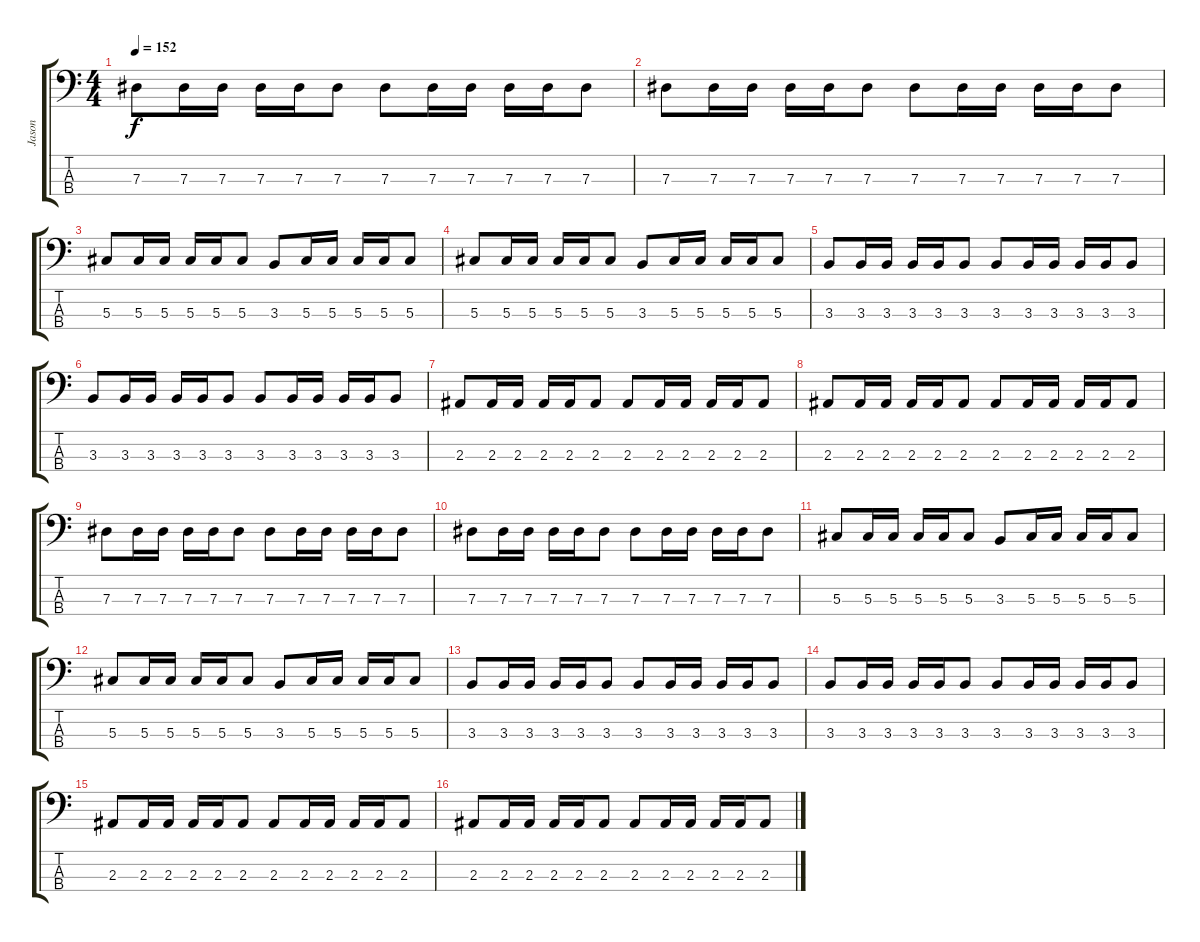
\track ("Jason" "Jason") {instrument fretlessbass}
\staff {score tabs}
\tuning (Gb2 Db2 Ab1 Eb1) {hide}
\ts (4 4)
\tempo 152
\clef f4
\ks c
7.3.8{dy f} 7.3.16 7.3.16 7.3.16 7.3.16 7.3.8 7.3.8 7.3.16 7.3.16 7.3.16 7.3.16 7.3.8 |
7.3.8 7.3.16 7.3.16 7.3.16 7.3.16 7.3.8 7.3.8 7.3.16 7.3.16 7.3.16 7.3.16 7.3.8 |
5.3.8 5.3.16 5.3.16 5.3.16 5.3.16 5.3.8 3.3.8 5.3.16 5.3.16 5.3.16 5.3.16 5.3.8 |
5.3.8 5.3.16 5.3.16 5.3.16 5.3.16 5.3.8 3.3.8 5.3.16 5.3.16 5.3.16 5.3.16 5.3.8 |
3.3.8 3.3.16 3.3.16 3.3.16 3.3.16 3.3.8 3.3.8 3.3.16 3.3.16 3.3.16 3.3.16 3.3.8 |
3.3.8 3.3.16 3.3.16 3.3.16 3.3.16 3.3.8 3.3.8 3.3.16 3.3.16 3.3.16 3.3.16 3.3.8 |
2.3.8 2.3.16 2.3.16 2.3.16 2.3.16 2.3.8 2.3.8 2.3.16 2.3.16 2.3.16 2.3.16 2.3.8 |
2.3.8 2.3.16 2.3.16 2.3.16 2.3.16 2.3.8 2.3.8 2.3.16 2.3.16 2.3.16 2.3.16 2.3.8 |
7.3.8 7.3.16 7.3.16 7.3.16 7.3.16 7.3.8 7.3.8 7.3.16 7.3.16 7.3.16 7.3.16 7.3.8 |
7.3.8 7.3.16 7.3.16 7.3.16 7.3.16 7.3.8 7.3.8 7.3.16 7.3.16 7.3.16 7.3.16 7.3.8 |
5.3.8 5.3.16 5.3.16 5.3.16 5.3.16 5.3.8 3.3.8 5.3.16 5.3.16 5.3.16 5.3.16 5.3.8 |
5.3.8 5.3.16 5.3.16 5.3.16 5.3.16 5.3.8 3.3.8 5.3.16 5.3.16 5.3.16 5.3.16 5.3.8 |
3.3.8 3.3.16 3.3.16 3.3.16 3.3.16 3.3.8 3.3.8 3.3.16 3.3.16 3.3.16 3.3.16 3.3.8 |
3.3.8 3.3.16 3.3.16 3.3.16 3.3.16 3.3.8 3.3.8 3.3.16 3.3.16 3.3.16 3.3.16 3.3.8 |
2.3.8 2.3.16 2.3.16 2.3.16 2.3.16 2.3.8 2.3.8 2.3.16 2.3.16 2.3.16 2.3.16 2.3.8 |
2.3.8 2.3.16 2.3.16 2.3.16 2.3.16 2.3.8 2.3.8 2.3.16 2.3.16 2.3.16 2.3.16 2.3.8
